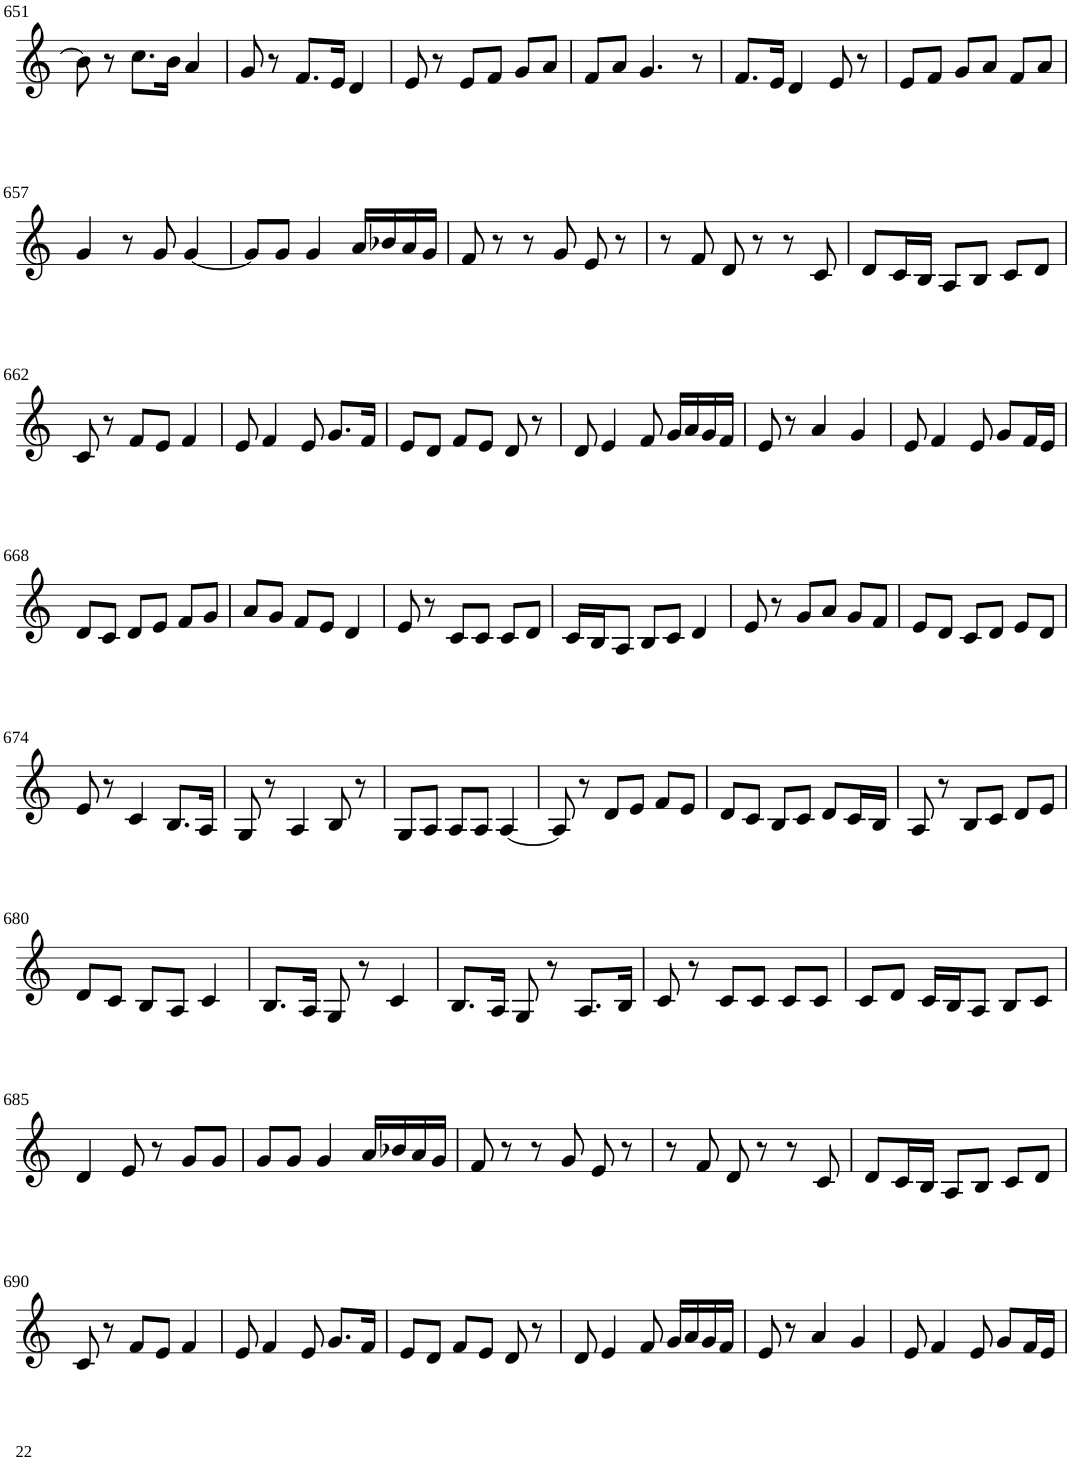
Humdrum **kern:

**kern
*part1
*staff1
*I"Violin
!!LO:PB:g=z
*clefG2
*k[]
*M3/4
=651
8b\]
8r
8.cc\L
16b\Jk
4a/
=652
8g/
8r
8.f/L
16e/Jk
4d/
=653
8e/
8r
8e/L
8f/J
8g/L
8a/J
=654
8f/L
8a/J
4.g/
8r
=655
8.f/L
16e/Jk
4d/
8e/
8r
=656
8e/L
8f/J
8g/L
8a/J
8f/L
8a/J
!!LO:LB:g=z
=657
4g/
8r
8g/
[4g/
=658
8g/L]
8g/J
4g/
16a/LL
16b-X/
16a/
16g/JJ
=659
8f/
8r
8r
8g/
8e/
8r
=660
8r
8f/
8d/
8r
8r
8c/
=661
8d/L
16c/L
16B/JJ
8A/L
8B/J
8c/L
8d/J
!!LO:LB:g=z
=662
8c/
8r
8f/L
8e/J
4f/
=663
8e/
4f/
8e/
8.g/L
16f/Jk
=664
8e/L
8d/J
8f/L
8e/J
8d/
8r
=665
8d/
4e/
8f/
16g/LL
16a/
16g/
16f/JJ
=666
8e/
8r
4a/
4g/
=667
8e/
4f/
8e/
8g/L
16f/L
16e/JJ
!!LO:LB:g=z
=668
8d/L
8c/J
8d/L
8e/J
8f/L
8g/J
=669
8a/L
8g/J
8f/L
8e/J
4d/
=670
8e/
8r
8c/L
8c/J
8c/L
8d/J
=671
16c/LL
16B/J
8A/J
8B/L
8c/J
4d/
=672
8e/
8r
8g/L
8a/J
8g/L
8f/J
=673
8e/L
8d/J
8c/L
8d/J
8e/L
8d/J
!!LO:LB:g=z
=674
8e/
8r
4c/
8.B/L
16A/Jk
=675
8G/
8r
4A/
8B/
8r
=676
8G/L
8A/J
8A/L
8A/J
[4A/
=677
8A/]
8r
8d/L
8e/J
8f/L
8e/J
=678
8d/L
8c/J
8B/L
8c/J
8d/L
16c/L
16B/JJ
=679
8A/
8r
8B/L
8c/J
8d/L
8e/J
!!LO:LB:g=z
=680
8d/L
8c/J
8B/L
8A/J
4c/
=681
8.B/L
16A/Jk
8G/
8r
4c/
=682
8.B/L
16A/Jk
8G/
8r
8.A/L
16B/Jk
=683
8c/
8r
8c/L
8c/J
8c/L
8c/J
=684
8c/L
8d/J
16c/LL
16B/J
8A/J
8B/L
8c/J
!!LO:LB:g=z
=685
4d/
8e/
8r
8g/L
8g/J
=686
8g/L
8g/J
4g/
16a/LL
16b-X/
16a/
16g/JJ
=687
8f/
8r
8r
8g/
8e/
8r
=688
8r
8f/
8d/
8r
8r
8c/
=689
8d/L
16c/L
16B/JJ
8A/L
8B/J
8c/L
8d/J
!!LO:LB:g=z
=690
8c/
8r
8f/L
8e/J
4f/
=691
8e/
4f/
8e/
8.g/L
16f/Jk
=692
8e/L
8d/J
8f/L
8e/J
8d/
8r
=693
8d/
4e/
8f/
16g/LL
16a/
16g/
16f/JJ
=694
8e/
8r
4a/
4g/
=695
8e/
4f/
8e/
8g/L
16f/L
16e/JJ
=
*-
